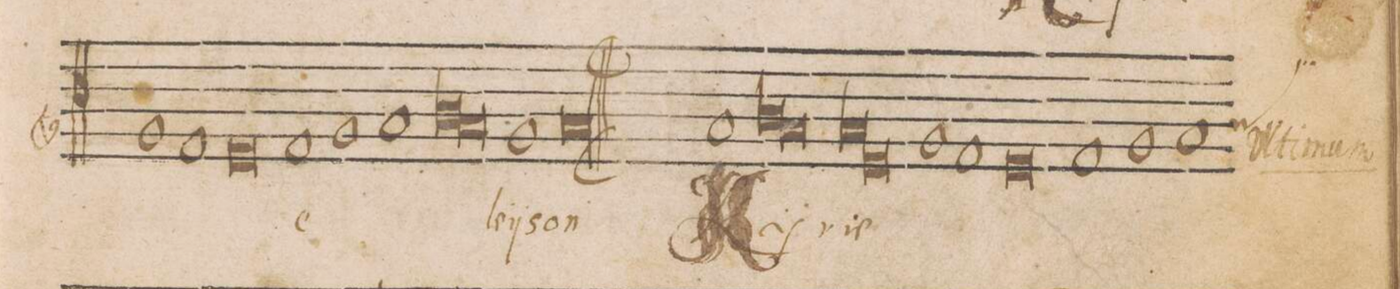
**kern	**text
*I"TENOR	*
*clefC4	*
*k[]	*
*met(C|)	*
*M2/1	*
*Xlig	*
1F	.
=28-	=28-
1E	.
0D	.
=29-	=29-
1E	e-
=30-	=30-
1F	.
1G	.
=31-	=31-
*lig	*
1A	.
1G	.
*Xlig	*
=32-	=32-
1F	-leÿ-
[y1G	-son
=33-	=33-
00G]yy	.
=34-	=34-
=35||-	=35||-
1G	Kÿ-
*lig	*
1A	-ri-
=36-	=36-
1G	.
*Xlig	*
*lig	*
1G	-e
=37-	=37-
1D	.
*Xlig	*
1F	.
=38-	=38-
1E	.
0D	.
=39-	=39-
1E	.
=40-	=40-
1F	.
*custos:A	*
1G	.
=41-	=41-
*-	*-
